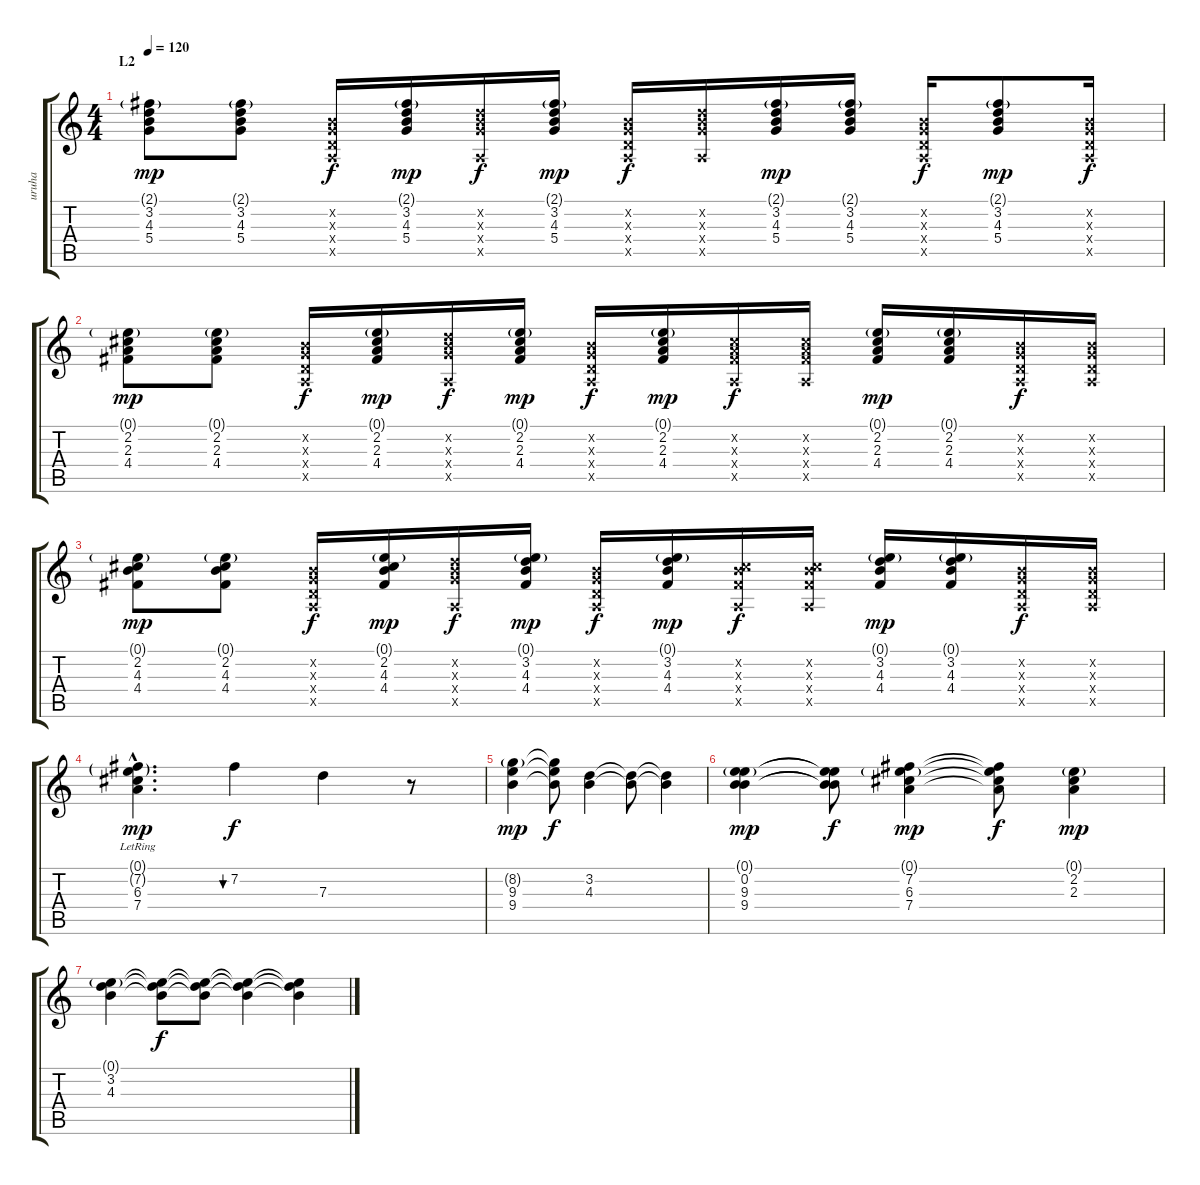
\track ("uruha" "uruha") {instrument distortionguitar}
\staff {score tabs}
\tuning (E4 B3 G3 D3 A2 E2) {hide}
\ts (4 4)
\section ("" "L2")
\tempo 120
\clef g2
\ks c
(2.1{g} 3.2 4.3 5.4).8{dy mp volume 11} (2.1{g} 3.2 4.3 5.4).8 (0.2{x} 0.3{x} 0.4{x} 0.5{x}).16{dy f} (2.1{g} 3.2 4.3 5.4).16{dy mp} (3.2{x} 4.3{x} 5.4{x} 0.5{x}).16{dy f} (2.1{g} 3.2 4.3 5.4).16{dy mp} (0.2{x} 0.3{x} 0.4{x} 0.5{x}).16{dy f} (3.2{x} 4.3{x} 5.4{x} 0.5{x}).16 (2.1{g} 3.2 4.3 5.4).16{dy mp} (2.1{g} 3.2 4.3 5.4).16 (0.2{x} 0.3{x} 0.4{x} 0.5{x}).16{dy f} (2.1{g} 3.2 4.3 5.4).8{dy mp} (0.2{x} 0.3{x} 0.4{x} 0.5{x}).16{dy f} |
(0.1{g} 2.2 2.3 4.4).8{dy mp volume 12} (0.1{g} 2.2 2.3 4.4).8 (0.2{x} 0.3{x} 0.4{x} 0.5{x}).16{dy f} (0.1{g} 2.2 2.3 4.4).16{dy mp} (3.2{x} 4.3{x} 5.4{x} 0.5{x}).16{dy f} (0.1{g} 2.2 2.3 4.4).16{dy mp} (0.2{x} 0.3{x} 0.4{x} 0.5{x}).16{dy f} (0.1{g} 2.2 2.3 4.4).16{dy mp} (2.2{x} 2.3{x} 4.4{x} 0.5{x}).16{dy f} (2.2{x} 2.3{x} 4.4{x} 0.5{x}).16 (0.1{g} 2.2 2.3 4.4).16{dy mp} (0.1{g} 2.2 2.3 4.4).16 (0.2{x} 0.3{x} 0.4{x} 0.5{x}).16{dy f} (0.2{x} 0.3{x} 0.4{x} 0.5{x}).16 |
(0.1{g} 2.2 4.3 4.4).8{dy mp volume 12} (0.1{g} 2.2 4.3 4.4).8 (0.2{x} 0.3{x} 0.4{x} 0.5{x}).16{dy f} (0.1{g} 2.2 4.3 4.4).16{dy mp} (3.2{x} 4.3{x} 5.4{x} 0.5{x}).16{dy f} (0.1{g} 3.2 4.3 4.4).16{dy mp} (0.2{x} 0.3{x} 0.4{x} 0.5{x}).16{dy f} (0.1{g} 3.2 4.3 4.4).16{dy mp} (2.2{x} 4.3{x} 4.4{x} 0.5{x}).16{dy f} (2.2{x} 4.3{x} 4.4{x} 0.5{x}).16 (0.1{g} 3.2 4.3 4.4).16{dy mp} (0.1{g} 3.2 4.3 4.4).16 (0.2{x} 0.3{x} 0.4{x} 0.5{x}).16{dy f} (0.2{x} 0.3{x} 0.4{x} 0.5{x}).16 |
(0.1{g hac} 7.2{g hac} 6.3{hac lr} 7.4{hac lr}).4{d dy mp volume 12} 7.2.4{bu 120 dy f} 7.3.4 r.8 |
(8.2{g} 9.3 9.4).4{dy mp} (8.2{t} 9.3{t} 9.4{t}).8{dy f} (3.2 4.3).4 (3.2{t} 4.3{t}).8 (3.2{t} 4.3{t}).4 |
(0.1{g} 0.2 9.3 9.4).4{dy mp} (0.1{t} 0.2{t} 9.3{t} 9.4{t}).8{dy f} (0.1{g} 7.2 6.3 7.4).4{dy mp} (0.1{t} 7.2{t} 6.3{t} 7.4{t}).8{dy f} (0.1{g} 2.2 2.3).4{dy mp} |
(0.1{g} 3.2 4.3).4 (0.1{t} 3.2{t} 4.3{t}).8{dy f} (0.1{t} 3.2{t} 4.3{t}).8 (0.1{t} 3.2{t} 4.3{t}).4 (0.1{t} 3.2{t} 4.3{t}).4
